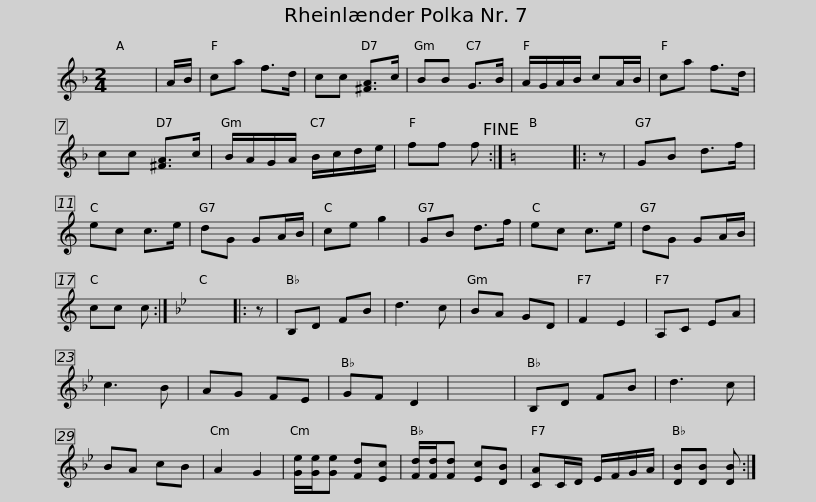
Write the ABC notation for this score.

X:1
L:1/8
M:2/4
I:linebreak $
K:F
V:1 treble
V:1
 x4 | A/B/ | ca f>d | cc [^FA]>c | BB G>B | %5
 A/G/A/B/ cA/B/ | ca f>d | cc [^FA]>c | B/A/G/A/ B/c/d/e/ |$ ff f!fine! :| %10
[K:C] x4 |: z | GB d>f | ec c>e | dG GA/B/ | %15
 ce g2 | GB d>f | ec c>e | dG GA/B/ | cc c :|$ %20
[K:Bb] x4 |: z | B,D FB | d3 c | BA GD | %25
 F2 E2 | A,C EA | c3 B | AG FE | GF D2 | %30
 x4 | B,D FB | d3 c |$ BA cB | A2 G2 | %35
 [Ge]/[Ge]/[Ge] [Fd][Ec] | [Fd]/[Fd]/[Fd] [Ec][DB] | [CA]C/D/ E/F/G/A/ | [DB][DB] [DB] :| %39
